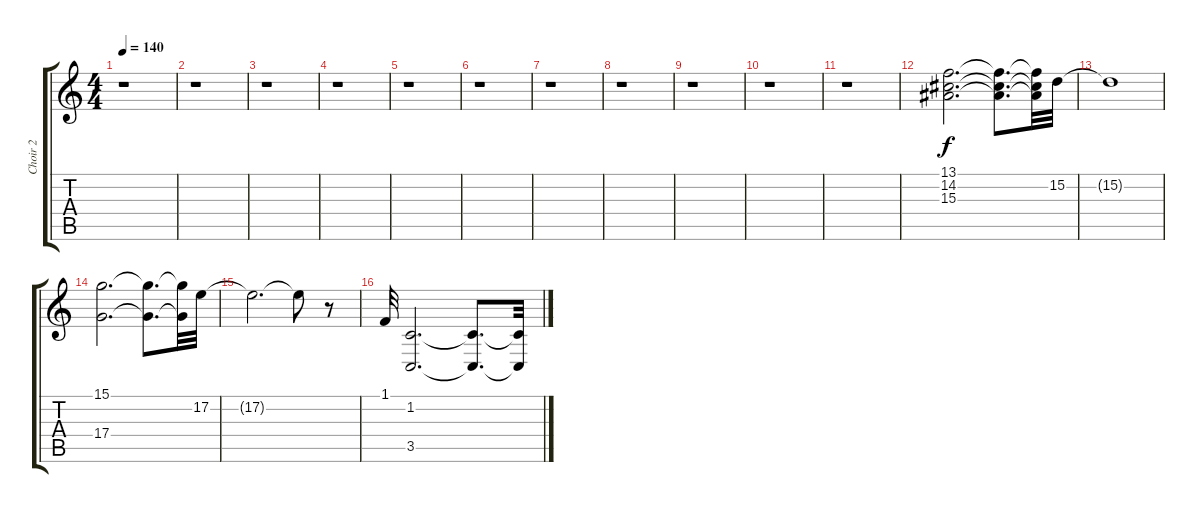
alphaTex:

\track ("Choir 2" "Choir 2") {instrument choiraahs}
\staff {score tabs}
\tuning (E4 B3 G3 D3 A2 E2) {hide}
\ts (4 4)
\tempo 140
\clef g2
\ks c
r.1{dy f} |
r.1 |
r.1 |
r.1 |
r.1 |
r.1 |
r.1 |
r.1 |
r.1 |
r.1 |
r.1 |
(13.1 14.2 15.3).2{d} (13.1{t} 14.2{t} 15.3{t}).8{d} (13.1{t} 14.2{t} 15.3{t}).32 15.2.32 |
15.2{t}.1 |
(15.1 17.4).2{d} (15.1{t} 17.4{t}).8{d} (15.1{t} 17.4{t}).32 17.2.32 |
17.2{t}.2{d} 17.2{t}.8 r.8 |
1.1.32 (1.2 3.5).2{d} (1.2{t} 3.5{t}).8{d} (1.2{t} 3.5{t}).32
